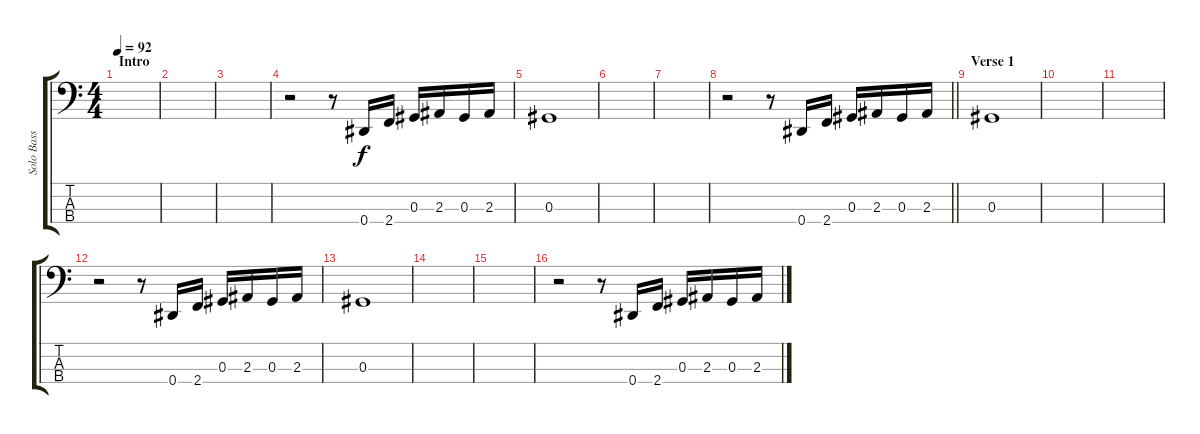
\track ("Solo Bass" "Solo Bass") {instrument electricbasspick}
\staff {score tabs}
\tuning (Gb2 Db2 Ab1 Eb1) {hide}
\ts (4 4)
\section ("" "Intro")
\tempo 92
\clef f4
\ks c
|
|
|
r.2 r.8 0.4.16 2.4.16 0.3.16 2.3.16 0.3.16 2.3.16 |
0.3.1 |
|
|
\barLineRight lightlight
r.2 r.8 0.4.16 2.4.16 0.3.16 2.3.16 0.3.16 2.3.16 |
\section ("" "Verse 1")
0.3.1 |
|
|
r.2 r.8 0.4.16 2.4.16 0.3.16 2.3.16 0.3.16 2.3.16 |
0.3.1 |
|
|
r.2 r.8 0.4.16 2.4.16 0.3.16 2.3.16 0.3.16 2.3.16
